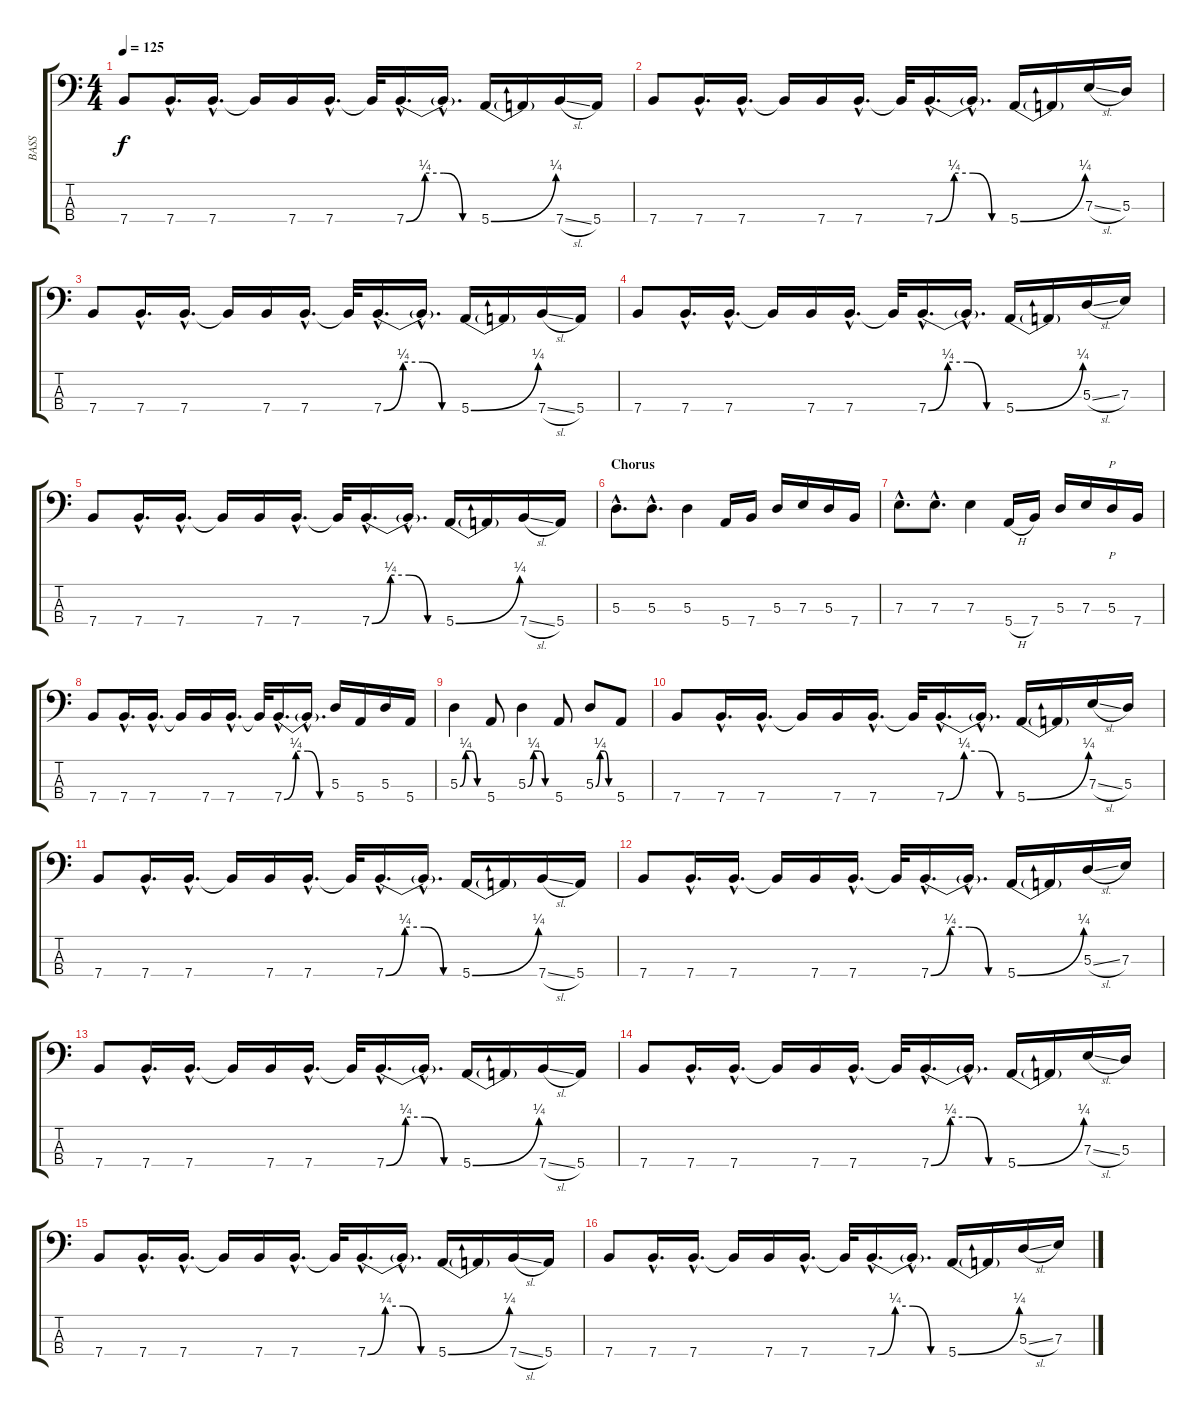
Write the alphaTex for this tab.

\track ("BASS" "BASS") {instrument electricbassfinger}
\staff {score tabs}
\tuning (G2 D2 A1 E1) {hide}
\ts (4 4)
\tempo 125
\clef f4
\ks c
7.4.8{dy f} 7.4{hac}.16{d} 7.4{hac}.16{d} 7.4{t}.16 7.4.16 7.4{hac}.16{d} 7.4{t}.32 7.4{be (custom 0 0 15 1 30 1 45 0 60 0) hac}.16{d} 7.4{hac t}.16{d} 5.4{be (bend 0 0 60 1)}.16 5.4{t}.16 7.4{sl}.16 5.4.16 |
7.4.8 7.4{hac}.16{d} 7.4{hac}.16{d} 7.4{t}.16 7.4.16 7.4{hac}.16{d} 7.4{t}.32 7.4{be (custom 0 0 15 1 30 1 45 0 60 0) hac}.16{d} 7.4{hac t}.16{d} 5.4{be (bend 0 0 60 1)}.16 5.4{t}.16 7.3{sl}.16 5.3.16 |
7.4.8 7.4{hac}.16{d} 7.4{hac}.16{d} 7.4{t}.16 7.4.16 7.4{hac}.16{d} 7.4{t}.32 7.4{be (custom 0 0 15 1 30 1 45 0 60 0) hac}.16{d} 7.4{hac t}.16{d} 5.4{be (bend 0 0 60 1)}.16 5.4{t}.16 7.4{sl}.16 5.4.16 |
7.4.8 7.4{hac}.16{d} 7.4{hac}.16{d} 7.4{t}.16 7.4.16 7.4{hac}.16{d} 7.4{t}.32 7.4{be (custom 0 0 15 1 30 1 45 0 60 0) hac}.16{d} 7.4{hac t}.16{d} 5.4{be (bend 0 0 60 1)}.16 5.4{t}.16 5.3{sl}.16 7.3.16 |
7.4.8 7.4{hac}.16{d} 7.4{hac}.16{d} 7.4{t}.16 7.4.16 7.4{hac}.16{d} 7.4{t}.32 7.4{be (custom 0 0 15 1 30 1 45 0 60 0) hac}.16{d} 7.4{hac t}.16{d} 5.4{be (bend 0 0 60 1)}.16 5.4{t}.16 7.4{sl}.16 5.4.16 |
\section ("" "Chorus")
5.3{hac}.8{d instrument electricbasspick} 5.3{hac}.8{d} 5.3.4 5.4.16 7.4.16 5.3.16 7.3.16 5.3.16 7.4.16 |
7.3{hac}.8{d} 7.3{hac}.8{d} 7.3.4 5.4{h}.16 7.4.16 5.3.16 7.3.16 5.3.16{p} 7.4.16 |
7.4.8{instrument electricbassfinger} 7.4{hac}.16{d} 7.4{hac}.16{d} 7.4{t}.16 7.4.16 7.4{hac}.16{d} 7.4{t}.32 7.4{be (custom 0 0 15 1 30 1 45 0 60 0) hac}.16{d} 7.4{hac t}.16{d} 5.3.16 5.4.16 5.3.16 5.4.16 |
5.3{be (custom 0 0 15 1 30 1 45 0 60 0)}.4 5.4.8 5.3{be (custom 0 0 15 1 30 1 45 0 60 0)}.4 5.4.8 5.3{be (custom 0 0 15 1 30 1 45 0 60 0)}.8 5.4.8 |
7.4.8 7.4{hac}.16{d} 7.4{hac}.16{d} 7.4{t}.16 7.4.16 7.4{hac}.16{d} 7.4{t}.32 7.4{be (custom 0 0 15 1 30 1 45 0 60 0) hac}.16{d} 7.4{hac t}.16{d} 5.4{be (bend 0 0 60 1)}.16 5.4{t}.16 7.3{sl}.16 5.3.16 |
7.4.8 7.4{hac}.16{d} 7.4{hac}.16{d} 7.4{t}.16 7.4.16 7.4{hac}.16{d} 7.4{t}.32 7.4{be (custom 0 0 15 1 30 1 45 0 60 0) hac}.16{d} 7.4{hac t}.16{d} 5.4{be (bend 0 0 60 1)}.16 5.4{t}.16 7.4{sl}.16 5.4.16 |
7.4.8 7.4{hac}.16{d} 7.4{hac}.16{d} 7.4{t}.16 7.4.16 7.4{hac}.16{d} 7.4{t}.32 7.4{be (custom 0 0 15 1 30 1 45 0 60 0) hac}.16{d} 7.4{hac t}.16{d} 5.4{be (bend 0 0 60 1)}.16 5.4{t}.16 5.3{sl}.16 7.3.16 |
7.4.8 7.4{hac}.16{d} 7.4{hac}.16{d} 7.4{t}.16 7.4.16 7.4{hac}.16{d} 7.4{t}.32 7.4{be (custom 0 0 15 1 30 1 45 0 60 0) hac}.16{d} 7.4{hac t}.16{d} 5.4{be (bend 0 0 60 1)}.16 5.4{t}.16 7.4{sl}.16 5.4.16 |
7.4.8 7.4{hac}.16{d} 7.4{hac}.16{d} 7.4{t}.16 7.4.16 7.4{hac}.16{d} 7.4{t}.32 7.4{be (custom 0 0 15 1 30 1 45 0 60 0) hac}.16{d} 7.4{hac t}.16{d} 5.4{be (bend 0 0 60 1)}.16 5.4{t}.16 7.3{sl}.16 5.3.16 |
7.4.8 7.4{hac}.16{d} 7.4{hac}.16{d} 7.4{t}.16 7.4.16 7.4{hac}.16{d} 7.4{t}.32 7.4{be (custom 0 0 15 1 30 1 45 0 60 0) hac}.16{d} 7.4{hac t}.16{d} 5.4{be (bend 0 0 60 1)}.16 5.4{t}.16 7.4{sl}.16 5.4.16 |
7.4.8 7.4{hac}.16{d} 7.4{hac}.16{d} 7.4{t}.16 7.4.16 7.4{hac}.16{d} 7.4{t}.32 7.4{be (custom 0 0 15 1 30 1 45 0 60 0) hac}.16{d} 7.4{hac t}.16{d} 5.4{be (bend 0 0 60 1)}.16 5.4{t}.16 5.3{sl}.16 7.3.16
